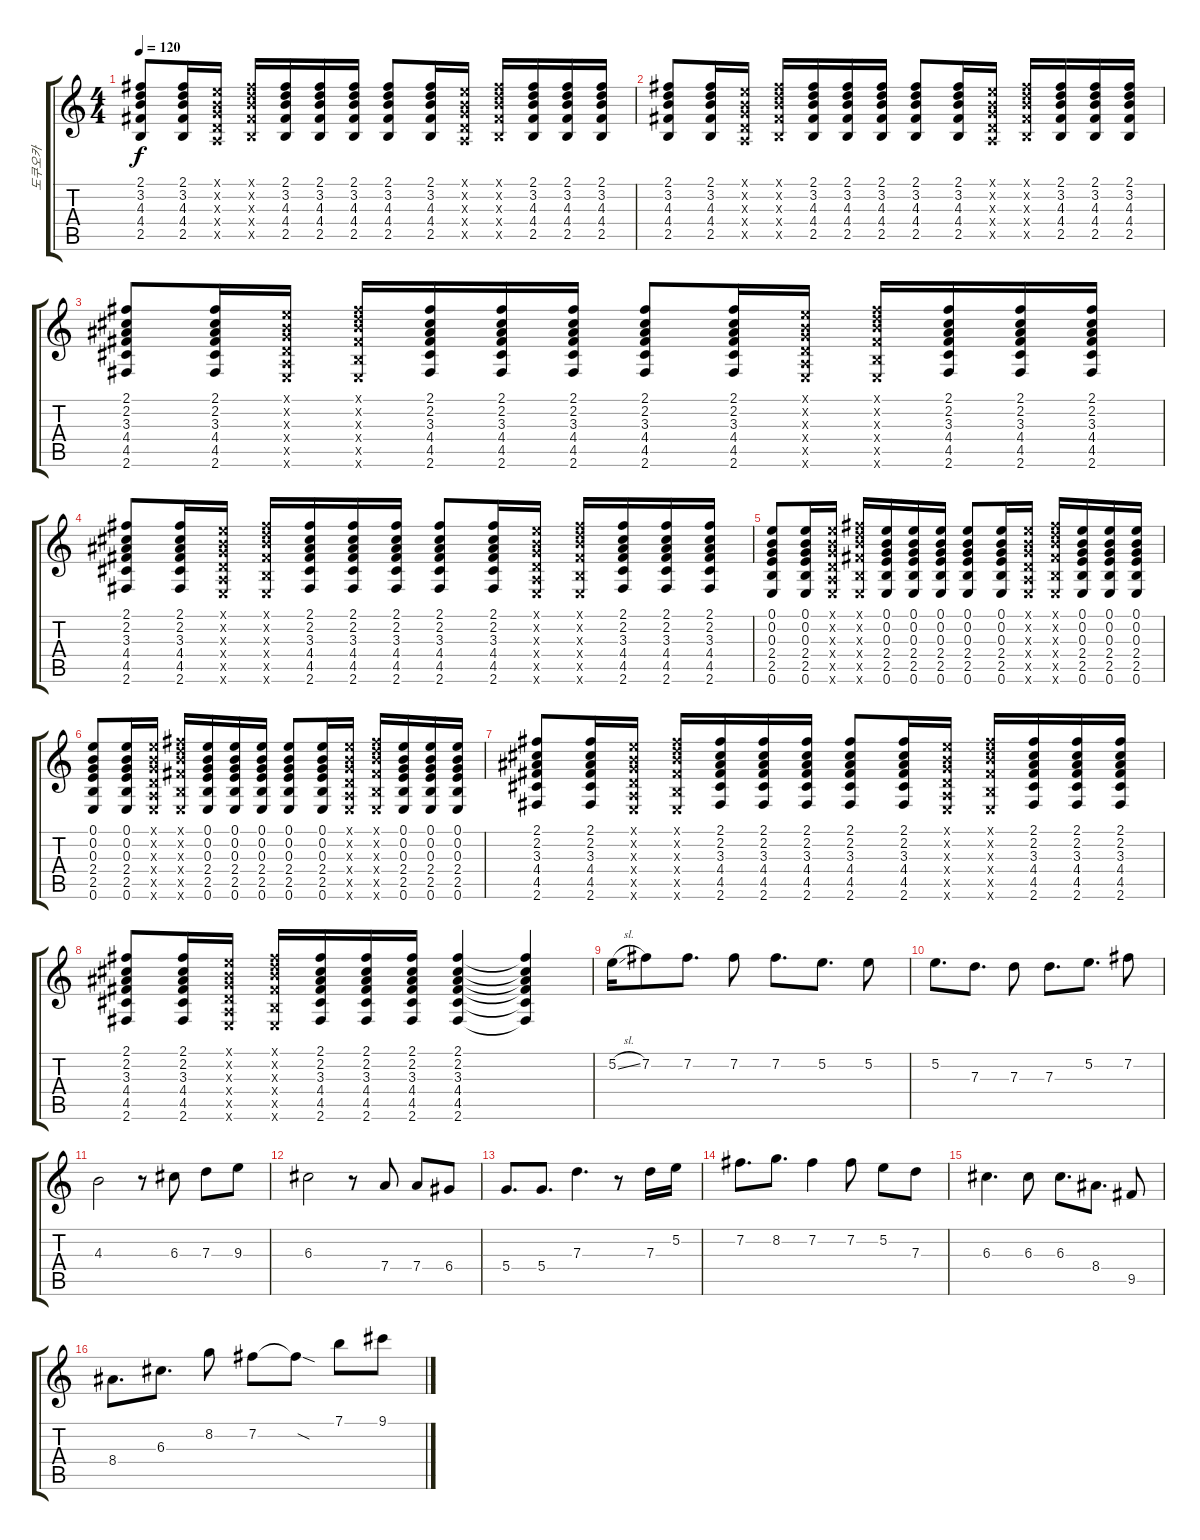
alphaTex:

\track ("도쿠오카" "도쿠오카") {instrument acousticguitarsteel}
\staff {score tabs}
\tuning (E4 B3 G3 D3 A2 E2) {hide}
\ts (4 4)
\tempo 120
\clef g2
\ks c
(2.1 3.2 4.3 4.4 2.5).8{dy f} (2.1 3.2 4.3 4.4 2.5).16 (0.1{x} 0.2{x} 0.3{x} 0.4{x} 0.5{x}).16 (2.1{x} 3.2{x} 4.3{x} 4.4{x} 2.5{x}).16 (2.1 3.2 4.3 4.4 2.5).16 (2.1 3.2 4.3 4.4 2.5).16 (2.1 3.2 4.3 4.4 2.5).16 (2.1 3.2 4.3 4.4 2.5).8 (2.1 3.2 4.3 4.4 2.5).16 (0.1{x} 0.2{x} 0.3{x} 0.4{x} 0.5{x}).16 (2.1{x} 3.2{x} 4.3{x} 4.4{x} 2.5{x}).16 (2.1 3.2 4.3 4.4 2.5).16 (2.1 3.2 4.3 4.4 2.5).16 (2.1 3.2 4.3 4.4 2.5).16 |
(2.1 3.2 4.3 4.4 2.5).8 (2.1 3.2 4.3 4.4 2.5).16 (0.1{x} 0.2{x} 0.3{x} 0.4{x} 0.5{x}).16 (2.1{x} 3.2{x} 4.3{x} 4.4{x} 2.5{x}).16 (2.1 3.2 4.3 4.4 2.5).16 (2.1 3.2 4.3 4.4 2.5).16 (2.1 3.2 4.3 4.4 2.5).16 (2.1 3.2 4.3 4.4 2.5).8 (2.1 3.2 4.3 4.4 2.5).16 (0.1{x} 0.2{x} 0.3{x} 0.4{x} 0.5{x}).16 (2.1{x} 3.2{x} 4.3{x} 4.4{x} 2.5{x}).16 (2.1 3.2 4.3 4.4 2.5).16 (2.1 3.2 4.3 4.4 2.5).16 (2.1 3.2 4.3 4.4 2.5).16 |
(2.1 2.2 3.3 4.4 4.5 2.6).8 (2.1 2.2 3.3 4.4 4.5 2.6).16 (0.1{x} 0.2{x} 0.3{x} 0.4{x} 0.5{x} 0.6{x}).16 (2.1{x} 3.2{x} 4.3{x} 4.4{x} 2.5{x} 0.6{x}).16 (2.1 2.2 3.3 4.4 4.5 2.6).16 (2.1 2.2 3.3 4.4 4.5 2.6).16 (2.1 2.2 3.3 4.4 4.5 2.6).16 (2.1 2.2 3.3 4.4 4.5 2.6).8 (2.1 2.2 3.3 4.4 4.5 2.6).16 (0.1{x} 0.2{x} 0.3{x} 0.4{x} 0.5{x} 0.6{x}).16 (2.1{x} 3.2{x} 4.3{x} 4.4{x} 2.5{x} 0.6{x}).16 (2.1 2.2 3.3 4.4 4.5 2.6).16 (2.1 2.2 3.3 4.4 4.5 2.6).16 (2.1 2.2 3.3 4.4 4.5 2.6).16 |
(2.1 2.2 3.3 4.4 4.5 2.6).8 (2.1 2.2 3.3 4.4 4.5 2.6).16 (0.1{x} 0.2{x} 0.3{x} 0.4{x} 0.5{x} 0.6{x}).16 (2.1{x} 3.2{x} 4.3{x} 4.4{x} 2.5{x} 0.6{x}).16 (2.1 2.2 3.3 4.4 4.5 2.6).16 (2.1 2.2 3.3 4.4 4.5 2.6).16 (2.1 2.2 3.3 4.4 4.5 2.6).16 (2.1 2.2 3.3 4.4 4.5 2.6).8 (2.1 2.2 3.3 4.4 4.5 2.6).16 (0.1{x} 0.2{x} 0.3{x} 0.4{x} 0.5{x} 0.6{x}).16 (2.1{x} 3.2{x} 4.3{x} 4.4{x} 2.5{x} 0.6{x}).16 (2.1 2.2 3.3 4.4 4.5 2.6).16 (2.1 2.2 3.3 4.4 4.5 2.6).16 (2.1 2.2 3.3 4.4 4.5 2.6).16 |
(0.1 0.2 0.3 2.4 2.5 0.6).8 (0.1 0.2 0.3 2.4 2.5 0.6).16 (0.1{x} 0.2{x} 0.3{x} 0.4{x} 0.5{x} 0.6{x}).16 (2.1{x} 3.2{x} 4.3{x} 4.4{x} 2.5{x} 0.6{x}).16 (0.1 0.2 0.3 2.4 2.5 0.6).16 (0.1 0.2 0.3 2.4 2.5 0.6).16 (0.1 0.2 0.3 2.4 2.5 0.6).16 (0.1 0.2 0.3 2.4 2.5 0.6).8 (0.1 0.2 0.3 2.4 2.5 0.6).16 (0.1{x} 0.2{x} 0.3{x} 0.4{x} 0.5{x} 0.6{x}).16 (2.1{x} 3.2{x} 4.3{x} 4.4{x} 2.5{x} 0.6{x}).16 (0.1 0.2 0.3 2.4 2.5 0.6).16 (0.1 0.2 0.3 2.4 2.5 0.6).16 (0.1 0.2 0.3 2.4 2.5 0.6).16 |
(0.1 0.2 0.3 2.4 2.5 0.6).8 (0.1 0.2 0.3 2.4 2.5 0.6).16 (0.1{x} 0.2{x} 0.3{x} 0.4{x} 0.5{x} 0.6{x}).16 (2.1{x} 3.2{x} 4.3{x} 4.4{x} 2.5{x} 0.6{x}).16 (0.1 0.2 0.3 2.4 2.5 0.6).16 (0.1 0.2 0.3 2.4 2.5 0.6).16 (0.1 0.2 0.3 2.4 2.5 0.6).16 (0.1 0.2 0.3 2.4 2.5 0.6).8 (0.1 0.2 0.3 2.4 2.5 0.6).16 (0.1{x} 0.2{x} 0.3{x} 0.4{x} 0.5{x} 0.6{x}).16 (2.1{x} 3.2{x} 4.3{x} 4.4{x} 2.5{x} 0.6{x}).16 (0.1 0.2 0.3 2.4 2.5 0.6).16 (0.1 0.2 0.3 2.4 2.5 0.6).16 (0.1 0.2 0.3 2.4 2.5 0.6).16 |
(2.1 2.2 3.3 4.4 4.5 2.6).8 (2.1 2.2 3.3 4.4 4.5 2.6).16 (0.1{x} 0.2{x} 0.3{x} 0.4{x} 0.5{x} 0.6{x}).16 (2.1{x} 3.2{x} 4.3{x} 4.4{x} 2.5{x} 0.6{x}).16 (2.1 2.2 3.3 4.4 4.5 2.6).16 (2.1 2.2 3.3 4.4 4.5 2.6).16 (2.1 2.2 3.3 4.4 4.5 2.6).16 (2.1 2.2 3.3 4.4 4.5 2.6).8 (2.1 2.2 3.3 4.4 4.5 2.6).16 (0.1{x} 0.2{x} 0.3{x} 0.4{x} 0.5{x} 0.6{x}).16 (2.1{x} 3.2{x} 4.3{x} 4.4{x} 2.5{x} 0.6{x}).16 (2.1 2.2 3.3 4.4 4.5 2.6).16 (2.1 2.2 3.3 4.4 4.5 2.6).16 (2.1 2.2 3.3 4.4 4.5 2.6).16 |
(2.1 2.2 3.3 4.4 4.5 2.6).8 (2.1 2.2 3.3 4.4 4.5 2.6).16 (0.1{x} 0.2{x} 0.3{x} 0.4{x} 0.5{x} 0.6{x}).16 (2.1{x} 3.2{x} 4.3{x} 4.4{x} 2.5{x} 0.6{x}).16 (2.1 2.2 3.3 4.4 4.5 2.6).16 (2.1 2.2 3.3 4.4 4.5 2.6).16 (2.1 2.2 3.3 4.4 4.5 2.6).16 (2.1 2.2 3.3 4.4 4.5 2.6).4 (2.1{t} 2.2{t} 3.3{t} 4.4{t} 4.5{t} 2.6{t}).4 |
5.2{sl}.16 7.2.8 7.2.8{d} 7.2.8 7.2.8{d} 5.2.8{d} 5.2.8 |
5.2.8{d} 7.3.8{d} 7.3.8 7.3.8{d} 5.2.8{d} 7.2.8 |
4.3.2 r.8 6.3.8 7.3.8 9.3.8 |
6.3.2 r.8 7.4.8 7.4.8 6.4.8 |
5.4.8{d} 5.4.8{d} 7.3.4{d} r.8 7.3.16 5.2.16 |
7.2.8{d} 8.2.8{d} 7.2.4 7.2.8 5.2.8 7.3.8 |
6.3.4{d} 6.3.8 6.3.8{d} 8.4.8{d} 9.5.8 |
8.4.8{d} 6.3.8{d} 8.2.8 7.2.8 7.2{sod t}.8 7.1.8 9.1.8
